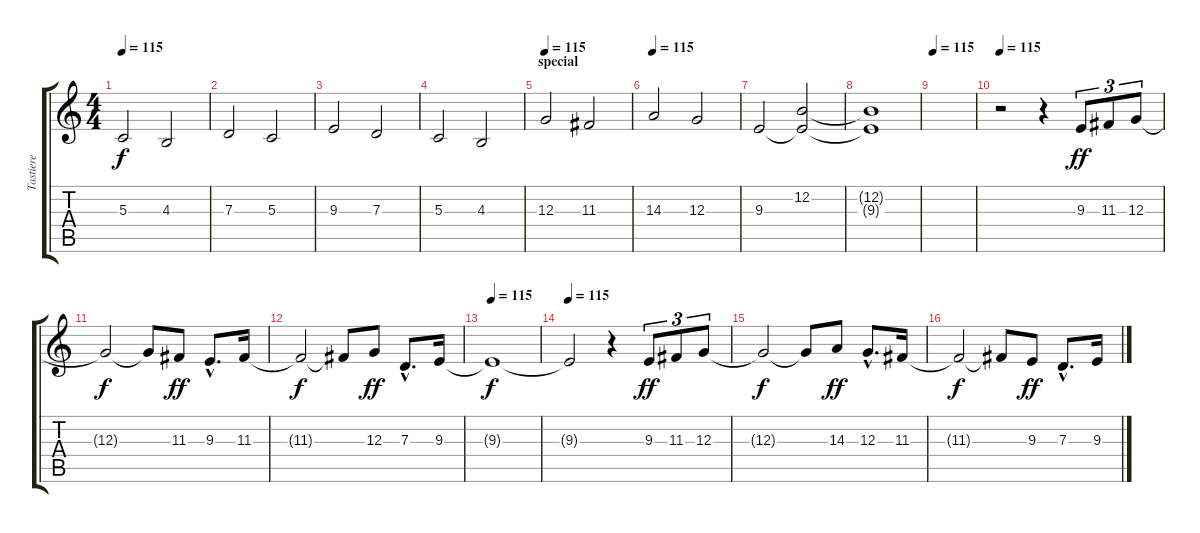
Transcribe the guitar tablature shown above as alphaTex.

\track ("Tastiere" "Tastiere") {instrument stringensemble2}
\staff {score tabs}
\tuning (E4 B3 G3 D3 A2 E2) {hide}
\ts (4 4)
\tempo 115
\clef g2
\ks c
5.3.2{dy f} 4.3.2 |
7.3.2 5.3.2 |
9.3.2 7.3.2 |
5.3.2 4.3.2 |
\section ("" "special")
\tempo 115
12.3.2 11.3.2 |
\tempo 115
14.3.2 12.3.2 |
9.3.2 (12.2 9.3{t}).2 |
(12.2{t} 9.3{t}).1 |
\tempo 115
|
\tempo 115
r.2 r.4 9.3.8{tu (3 2) dy ff} 11.3.8{tu (3 2)} 12.3.8{tu (3 2)} |
12.3{t}.2{dy f} 12.3{t}.8 11.3.8{dy ff} 9.3{hac}.8{d} 11.3.16 |
11.3{t}.2{dy f} 11.3{t}.8 12.3.8{dy ff} 7.3{hac}.8{d} 9.3.16 |
\tempo 115
9.3{t}.1{dy f} |
\tempo 115
9.3{t}.2 r.4 9.3.8{tu (3 2) dy ff} 11.3.8{tu (3 2)} 12.3.8{tu (3 2)} |
12.3{t}.2{dy f} 12.3{t}.8 14.3.8{dy ff} 12.3{hac}.8{d} 11.3.16 |
11.3{t}.2{dy f} 11.3{t}.8 9.3.8{dy ff} 7.3{hac}.8{d} 9.3.16
